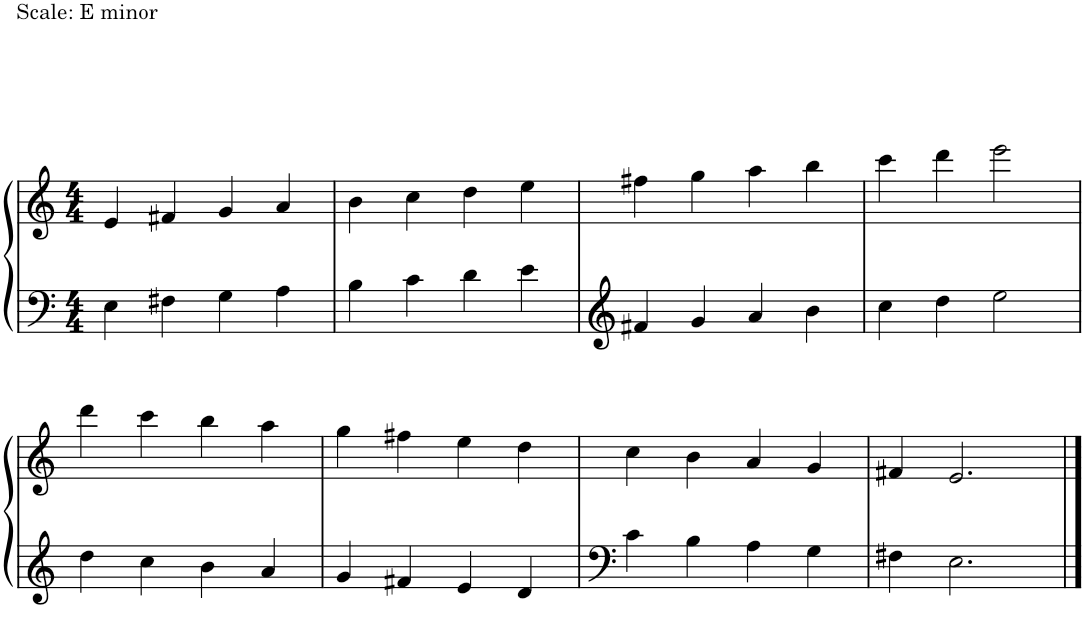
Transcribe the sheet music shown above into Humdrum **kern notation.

**kern	**kern
*part1	*part1
*staff2	*staff1
*I"Piano	*
*I'Pno.	*
!!LO:PB:g=z
*clefG2	*clefG2
*k[]	*k[]
*M4/4	*M4/4
=1	=1
!	!LO:TX:a:t=Scale&colon; E minor
!LO:TX:a:t=Scale&colon; E minor	!
4E\	4e/
4F#X\	4f#X/
4G\	4g/
4A\	4a/
=2	=2
4B\	4b\
4c\	4cc\
4d\	4dd\
4e\	4ee\
=3	=3
4f#X/	4ff#X\
4g/	4gg\
4a/	4aa\
4b\	4bb\
=4	=4
4cc\	4ccc\
4dd\	4ddd\
2ee\	2eee\
!!LO:LB:g=z
=5	=5
4dd\	4ddd\
4cc\	4ccc\
4b\	4bb\
4a/	4aa\
=6	=6
4g/	4gg\
4f#X/	4ff#X\
4e/	4ee\
4d/	4dd\
=7	=7
4c\	4cc\
4B\	4b\
4A\	4a/
4G\	4g/
=8	=8
4F#X\	4f#X/
2.E\	2.e/
==	==
*-	*-
